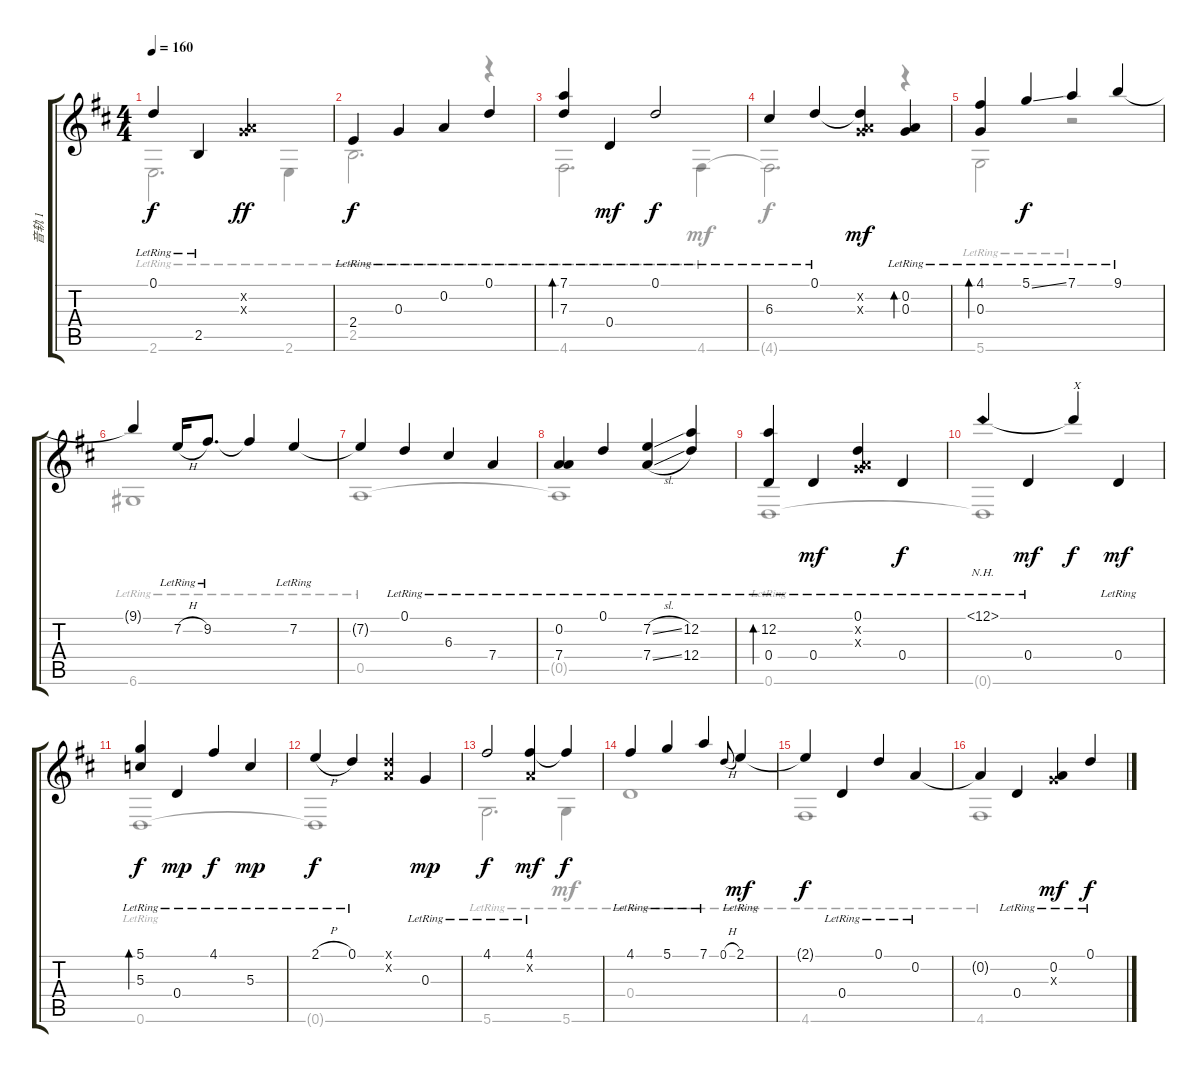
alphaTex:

\track ("音轨 1" "音轨 1") {instrument acousticguitarsteel}
\staff {score tabs}
\tuning (D4 A3 G3 D3 A2 D2) {hide}
\voice
\ts (4 4)
\tempo 160
\clef g2
\ks d
0.1{lr}.4{dy f} 2.5{lr}.4 (0.2{x} 0.3{x}).2{dy ff} |
2.4{lr}.4{dy f} 0.3{lr}.4 0.2{lr}.4 0.1{lr}.4 |
(7.1{lr} 7.3{lr}).4{bd 480} 0.4{lr}.4{dy mf} 0.1{lr}.2{dy f} |
6.3{lr}.4 0.1{lr}.4 (0.1{t} 0.2{x} 0.3{x}).4{dy mf} (0.2{lr} 0.3{lr}).4{bd 30} |
(4.1{lr} 0.3{lr}).4{bd 480} 5.1{ss lr}.4{dy f} 7.1{lr}.4 9.1{lr}.4 |
9.1{t}.4 7.2{h lr}.16 9.2{lr}.8{d} 9.2{t}.4 7.2{lr}.4 |
7.2{t}.4 0.1{lr}.4 6.3{lr}.4 7.4{lr}.4 |
(0.2{lr} 7.4{lr}).4 0.1{lr}.4 (7.2{sl lr} 7.4{sl lr}).4 (12.2{lr} 12.4{lr}).4 |
(12.2{lr} 0.4{lr}).4{bd 480} 0.4{lr}.4{dy mf} (0.1{lr} 0.2{x} 0.3{x}).4 0.4{lr}.4{dy f} |
12.1{nh lr}.4 0.4{lr}.4{dy mf} 12.1{t}.4{txt "X" dy f} 0.4{lr}.4{dy mf} |
(5.1{lr} 5.3{lr}).4{bd 480 dy f} 0.4{lr}.4{dy mp} 4.1{lr}.4{dy f} 5.3{lr}.4{dy mp} |
2.1{h lr}.4{dy f} 0.1{lr}.4 (0.1{x} 0.2{x}).4 0.3{lr}.4{dy mp} |
4.1{lr}.2{dy f} (4.1{lr} 0.2{x}).4{dy mf} 4.1{t}.4{dy f} |
4.1{lr}.4 5.1{lr}.4 7.1{lr}.4 0.1{h}.8{gr onbeat} 2.1{lr}.4{dy mf} |
2.1{t}.4{dy f} 0.4{lr}.4 0.1{lr}.4 0.2{lr}.4 |
0.2{t}.4 0.4{lr}.4 (0.2{lr} 0.3{x}).4{dy mf} 0.1{lr}.4{dy f}
\voice
\clef g2
\ottava regular
\simile none
\ks d
2.6{lr}.2{d dy f} 2.6{lr}.4 |
2.5{lr}.2{d} r.4 |
4.6{lr}.2{d} 4.6{lr}.4{dy mf} |
4.6{t}.2{d dy f} r.4 |
5.6{lr}.2 r.2 |
6.6{lr}.1 |
0.5{lr}.1 |
0.5{t}.1 |
0.6{lr}.1 |
0.6{t}.1 |
0.6{lr}.1 |
0.6{t}.1 |
5.6{lr}.2{d} 5.6{lr}.4{dy mf} |
0.4{lr}.1 |
4.6{lr}.1{dy f} |
4.6{lr}.1
